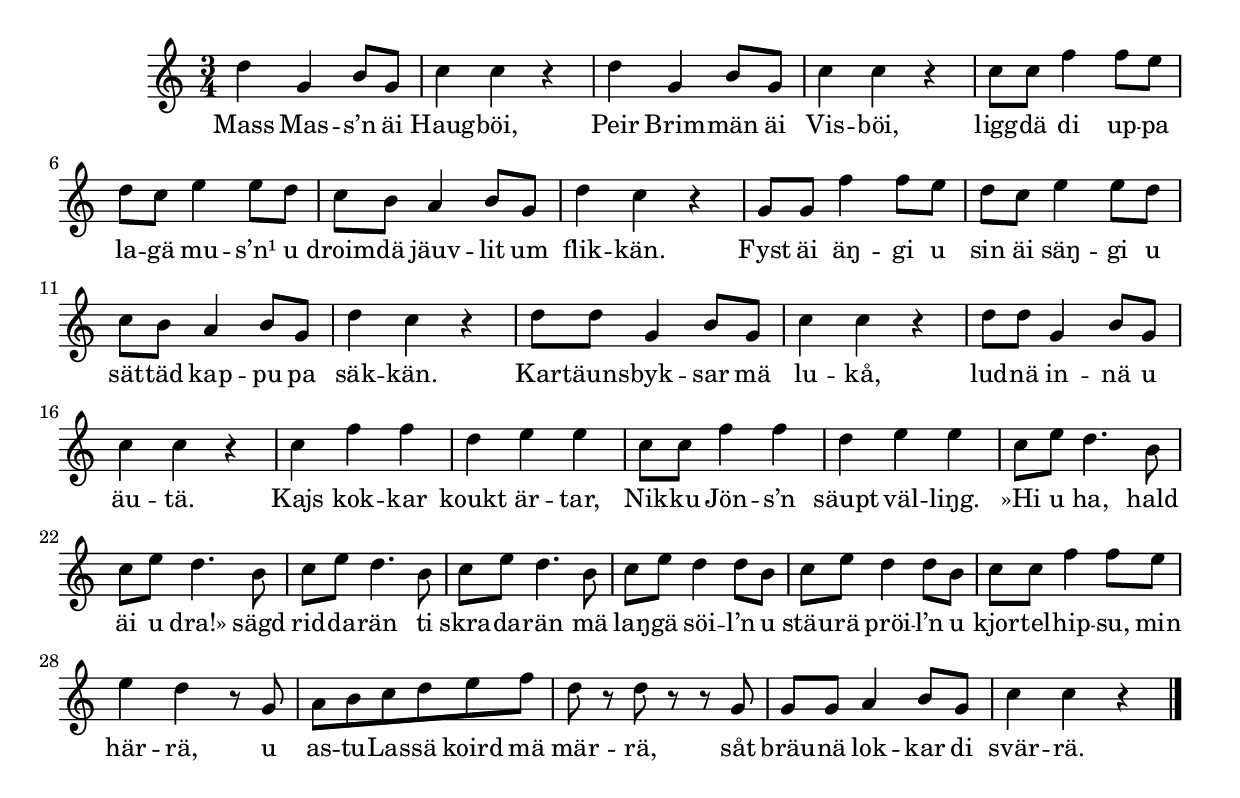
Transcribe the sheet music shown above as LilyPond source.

{
\time 3/4
\key c \major

 d''4 g' b'8 g'  | 
 c''4 c'' r  | 
 d'' g' b'8 g'  | 
 c''4 c'' r  | 
 c''8 c'' f''4 f''8 e''  | 
 d'' c'' e''4 e''8 d''  | 
 c'' b' a'4 b'8 g'  | 
 d''4 c'' r  | 
 g'8 g' f''4 f''8 e''  | 
 d'' c'' e''4 e''8 d''  | 
 c'' b' a'4 b'8 g'  | 
 d''4 c'' r  | 
 d''8 d'' g'4 b'8 g'  | 
 c''4 c'' r  | 
 d''8 d'' g'4 b'8 g'  | 
 c''4 c'' r  | 
 c'' f'' f''  | 
 d'' e'' e''  | 
 c''8 c'' f''4 f''  | 
 d'' e'' e''  | 
 c''8 e'' d''4. b'8  | 
 c'' e'' d''4. b'8  | 
 c'' e'' d''4. b'8  | 
 c'' e'' d''4. b'8  | 
 c'' e'' d''4 d''8 b'  | 
 c'' e'' d''4 d''8 b'  | 
 c'' c'' f''4 f''8 e''  | 
 e''4 d'' r8 g'  | 
 a' b' c'' d'' e'' f''  | 
 d'' r d'' r r g'  | 
 g' g' a'4 b'8 g'  | 
 c''4 c'' r \bar "|." |
 }
 \addlyrics {
     Mass Mas -- s’n äi Haug -- böi, Peir Brim -- män äi Vis -- böi,
     ligg -- dä di up -- pa la -- gä mu -- s’n¹ u droim -- dä jäuv -- lit um flik -- kän.
     Fyst äi äŋ -- gi u sin äi säŋ -- gi u sät -- täd kap -- pu pa säk -- kän.
     Kar -- täuns -- byk -- sar mä lu -- kå, lud -- nä in -- nä u äu -- tä.
     Kajs kok -- kar koukt är -- tar, Nik -- ku Jön -- s’n säupt väl -- liŋg. »Hi u ha, hald
     äi u dra!» sägd rid -- da -- rän ti skra -- da -- rän mä laŋ -- gä söi -- l’n u
     stäu -- rä pröi -- l’n u kjor -- tel -- hip -- su, min här -- rä, u as -- tu -- Las -- sä koird mä
     mär -- rä, såt bräu -- nä lok -- kar di svär -- rä.
}
